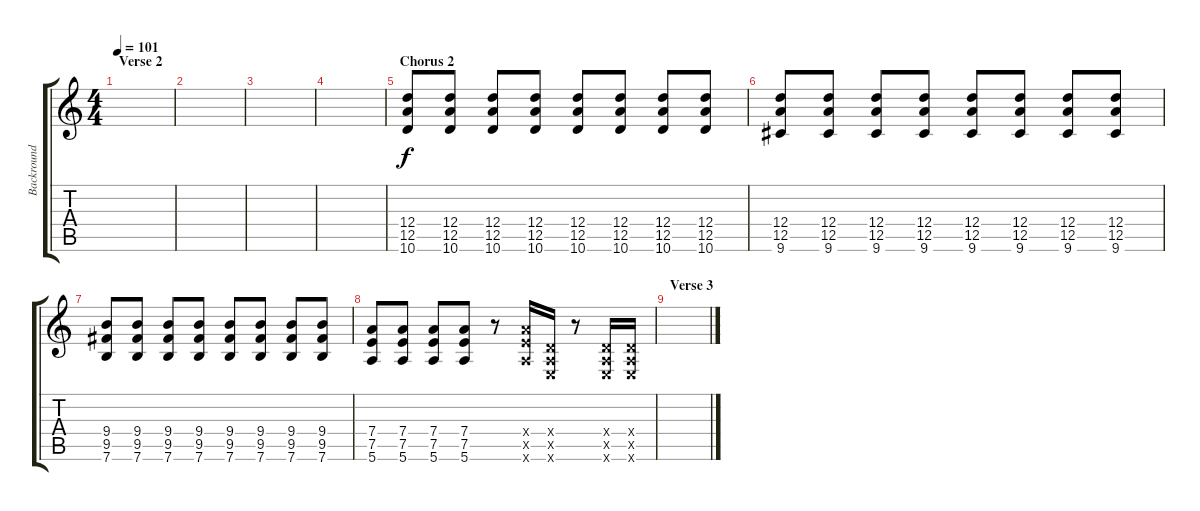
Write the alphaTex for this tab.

\track ("Backround Rhythm Guitar" "Backround ") {instrument electricguitarmuted}
\staff {score tabs}
\tuning (E4 B3 G3 D3 A2 E2) {hide}
\ts (4 4)
\section ("" "Verse 2")
\tempo 101
\clef g2
\ks c
|
|
|
|
\section ("" "Chorus 2")
(12.4 12.5 10.6).8 (12.4 12.5 10.6).8 (12.4 12.5 10.6).8 (12.4 12.5 10.6).8 (12.4 12.5 10.6).8 (12.4 12.5 10.6).8 (12.4 12.5 10.6).8 (12.4 12.5 10.6).8 |
(12.4 12.5 9.6).8 (12.4 12.5 9.6).8 (12.4 12.5 9.6).8 (12.4 12.5 9.6).8 (12.4 12.5 9.6).8 (12.4 12.5 9.6).8 (12.4 12.5 9.6).8 (12.4 12.5 9.6).8 |
(9.4 9.5 7.6).8 (9.4 9.5 7.6).8 (9.4 9.5 7.6).8 (9.4 9.5 7.6).8 (9.4 9.5 7.6).8 (9.4 9.5 7.6).8 (9.4 9.5 7.6).8 (9.4 9.5 7.6).8 |
(7.4 7.5 5.6).8 (7.4 7.5 5.6).8 (7.4 7.5 5.6).8 (7.4 7.5 5.6).8 r.8 (7.4{x} 7.5{x} 5.6{x}).16 (0.4{x} 0.5{x} 0.6{x}).16 r.8 (0.4{x} 0.5{x} 0.6{x}).16 (0.4{x} 0.5{x} 0.6{x}).16 |
\section ("" "Verse 3")
